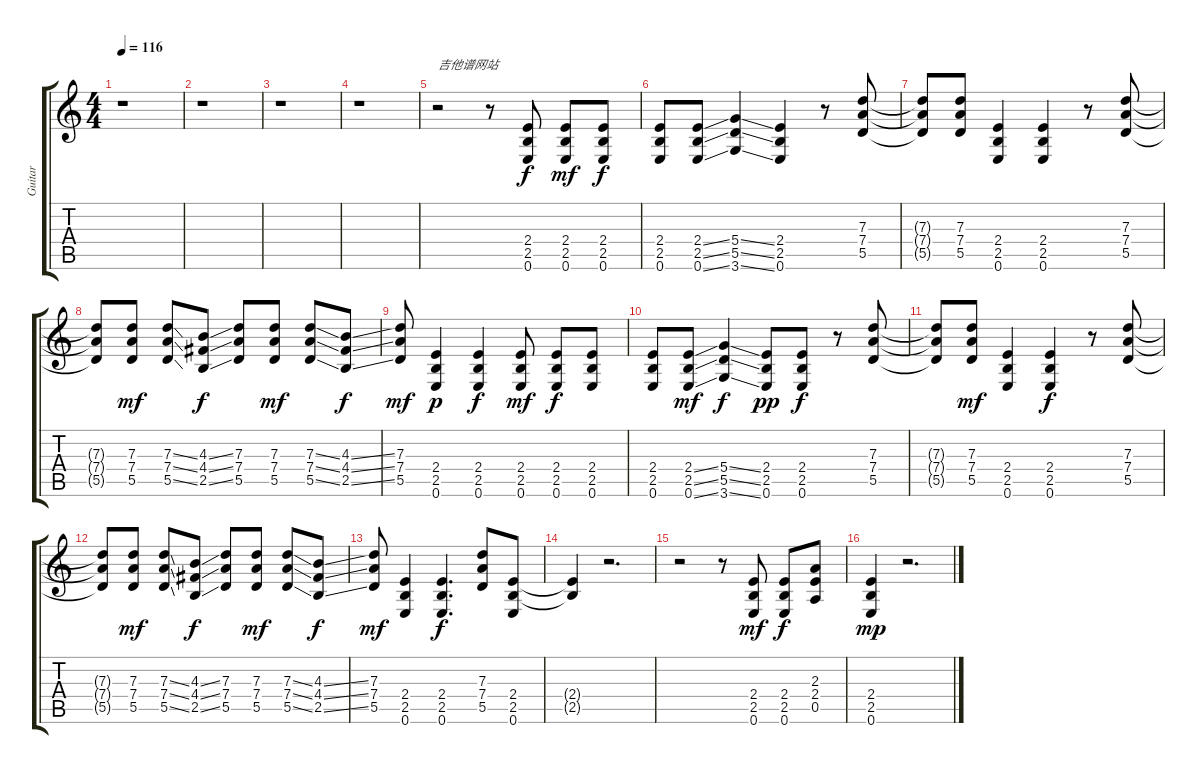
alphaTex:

\track ("Guitar" "Guitar") {instrument overdrivenguitar}
\staff {score tabs}
\tuning (E4 B3 G3 D3 A2 E2) {hide}
\ts (4 4)
\tempo 116
\clef g2
\ks c
r.1{dy f instrument overdrivenguitar} |
r.1 |
r.1 |
r.1 |
r.2{txt "吉他谱网站"} r.8 (2.4 2.5 0.6).8 (2.4 2.5 0.6).8{dy mf} (2.4 2.5 0.6).8{dy f} |
(2.4 2.5 0.6).8 (2.4{ss} 2.5{ss} 0.6{ss}).8 (5.4{ss} 5.5{ss} 3.6{ss}).4 (2.4 2.5 0.6).4 r.8 (7.3 7.4 5.5).8 |
(7.3{t} 7.4{t} 5.5{t}).8 (7.3 7.4 5.5).8 (2.4 2.5 0.6).4 (2.4 2.5 0.6).4 r.8 (7.3 7.4 5.5).8 |
(7.3{t} 7.4{t} 5.5{t}).8 (7.3 7.4 5.5).8{dy mf} (7.3{ss} 7.4{ss} 5.5{ss}).8 (4.3{ss} 4.4{ss} 2.5{ss}).8{dy f} (7.3 7.4 5.5).8 (7.3 7.4 5.5).8{dy mf} (7.3{ss} 7.4{ss} 5.5{ss}).8 (4.3{ss} 4.4{ss} 2.5{ss}).8{dy f} |
(7.3 7.4 5.5).8{dy mf} (2.4 2.5 0.6).4{dy p} (2.4 2.5 0.6).4{dy f} (2.4 2.5 0.6).8{dy mf} (2.4 2.5 0.6).8{dy f} (2.4 2.5 0.6).8 |
(2.4 2.5 0.6).8 (2.4{ss} 2.5{ss} 0.6{ss}).8{dy mf} (5.4{ss} 5.5{ss} 3.6{ss}).4{dy f} (2.4 2.5 0.6).8{dy pp} (2.4 2.5 0.6).8{dy f} r.8 (7.3 7.4 5.5).8 |
(7.3{t} 7.4{t} 5.5{t}).8 (7.3 7.4 5.5).8{dy mf} (2.4 2.5 0.6).4 (2.4 2.5 0.6).4{dy f} r.8 (7.3 7.4 5.5).8 |
(7.3{t} 7.4{t} 5.5{t}).8 (7.3 7.4 5.5).8{dy mf} (7.3{ss} 7.4{ss} 5.5{ss}).8 (4.3{ss} 4.4{ss} 2.5{ss}).8{dy f} (7.3 7.4 5.5).8 (7.3 7.4 5.5).8{dy mf} (7.3{ss} 7.4{ss} 5.5{ss}).8 (4.3{ss} 4.4{ss} 2.5{ss}).8{dy f} |
(7.3 7.4 5.5).8{dy mf} (2.4 2.5 0.6).4 (2.4 2.5 0.6).4{d dy f} (7.3 7.4 5.5).8 (2.4 2.5 0.6).8 |
(2.4{t} 2.5{t}).4 r.2{d} |
r.2 r.8 (2.4 2.5 0.6).8{dy mf} (2.4 2.5 0.6).8{dy f} (2.3 2.4 0.5).8 |
(2.4 2.5 0.6).4{dy mp} r.2{d}
